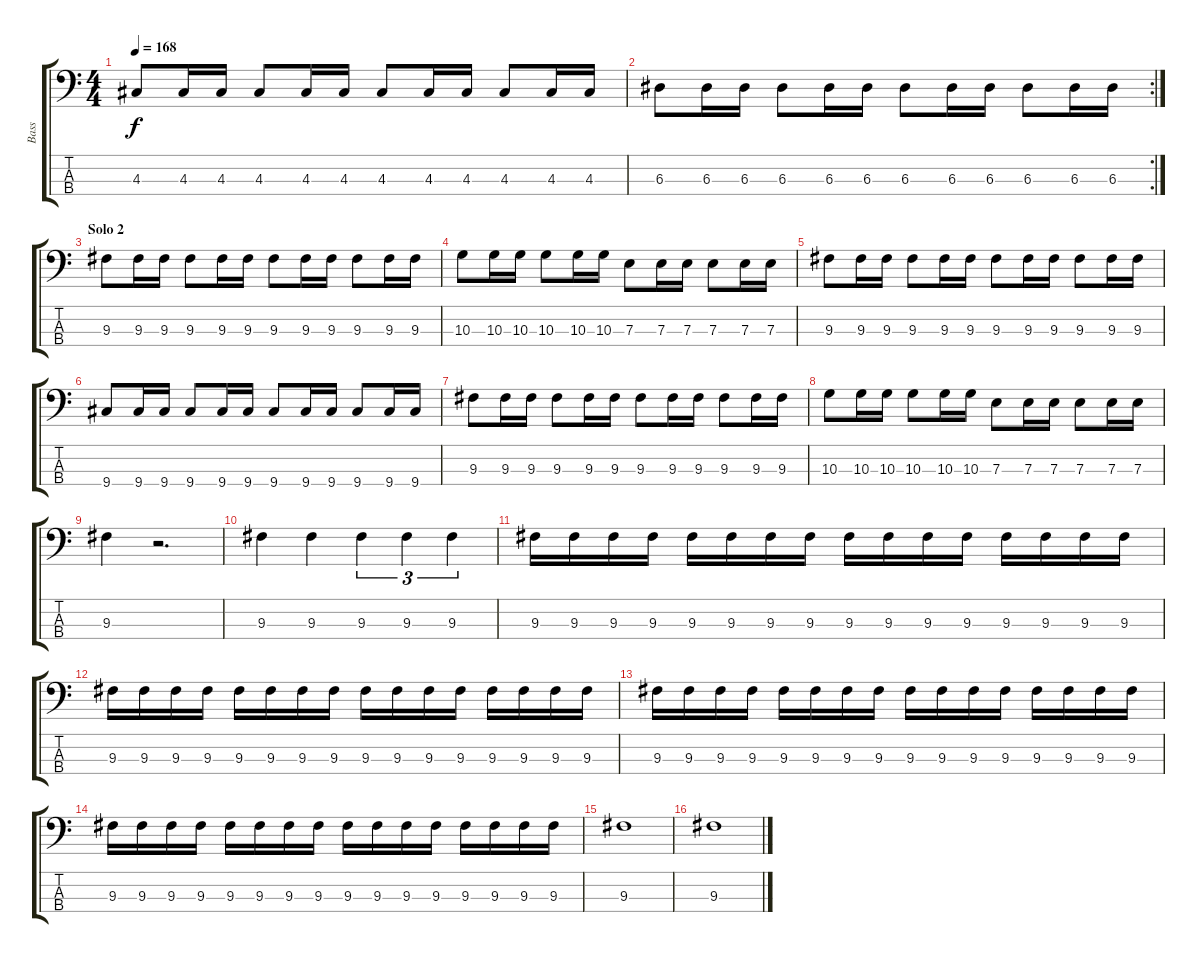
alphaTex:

\track ("Bass" "Bass") {instrument electricbassfinger}
\staff {score tabs}
\tuning (G2 D2 A1 E1) {hide}
\ts (4 4)
\tempo 168
\clef f4
\ks c
4.3.8{dy f} 4.3.16 4.3.16 4.3.8 4.3.16 4.3.16 4.3.8 4.3.16 4.3.16 4.3.8 4.3.16 4.3.16 |
\rc 2
6.3.8 6.3.16 6.3.16 6.3.8 6.3.16 6.3.16 6.3.8 6.3.16 6.3.16 6.3.8 6.3.16 6.3.16 |
\section ("" "Solo 2")
9.3.8 9.3.16 9.3.16 9.3.8 9.3.16 9.3.16 9.3.8 9.3.16 9.3.16 9.3.8 9.3.16 9.3.16 |
10.3.8 10.3.16 10.3.16 10.3.8 10.3.16 10.3.16 7.3.8 7.3.16 7.3.16 7.3.8 7.3.16 7.3.16 |
9.3.8 9.3.16 9.3.16 9.3.8 9.3.16 9.3.16 9.3.8 9.3.16 9.3.16 9.3.8 9.3.16 9.3.16 |
9.4.8 9.4.16 9.4.16 9.4.8 9.4.16 9.4.16 9.4.8 9.4.16 9.4.16 9.4.8 9.4.16 9.4.16 |
9.3.8 9.3.16 9.3.16 9.3.8 9.3.16 9.3.16 9.3.8 9.3.16 9.3.16 9.3.8 9.3.16 9.3.16 |
10.3.8 10.3.16 10.3.16 10.3.8 10.3.16 10.3.16 7.3.8 7.3.16 7.3.16 7.3.8 7.3.16 7.3.16 |
9.3.4 r.2{d} |
9.3.4 9.3.4 9.3.4{tu (3 2)} 9.3.4{tu (3 2)} 9.3.4{tu (3 2)} |
9.3.16 9.3.16 9.3.16 9.3.16 9.3.16 9.3.16 9.3.16 9.3.16 9.3.16 9.3.16 9.3.16 9.3.16 9.3.16 9.3.16 9.3.16 9.3.16 |
9.3.16 9.3.16 9.3.16 9.3.16 9.3.16 9.3.16 9.3.16 9.3.16 9.3.16 9.3.16 9.3.16 9.3.16 9.3.16 9.3.16 9.3.16 9.3.16 |
9.3.16 9.3.16 9.3.16 9.3.16 9.3.16 9.3.16 9.3.16 9.3.16 9.3.16 9.3.16 9.3.16 9.3.16 9.3.16 9.3.16 9.3.16 9.3.16 |
9.3.16 9.3.16 9.3.16 9.3.16 9.3.16 9.3.16 9.3.16 9.3.16 9.3.16 9.3.16 9.3.16 9.3.16 9.3.16 9.3.16 9.3.16 9.3.16 |
9.3.1 |
9.3.1
